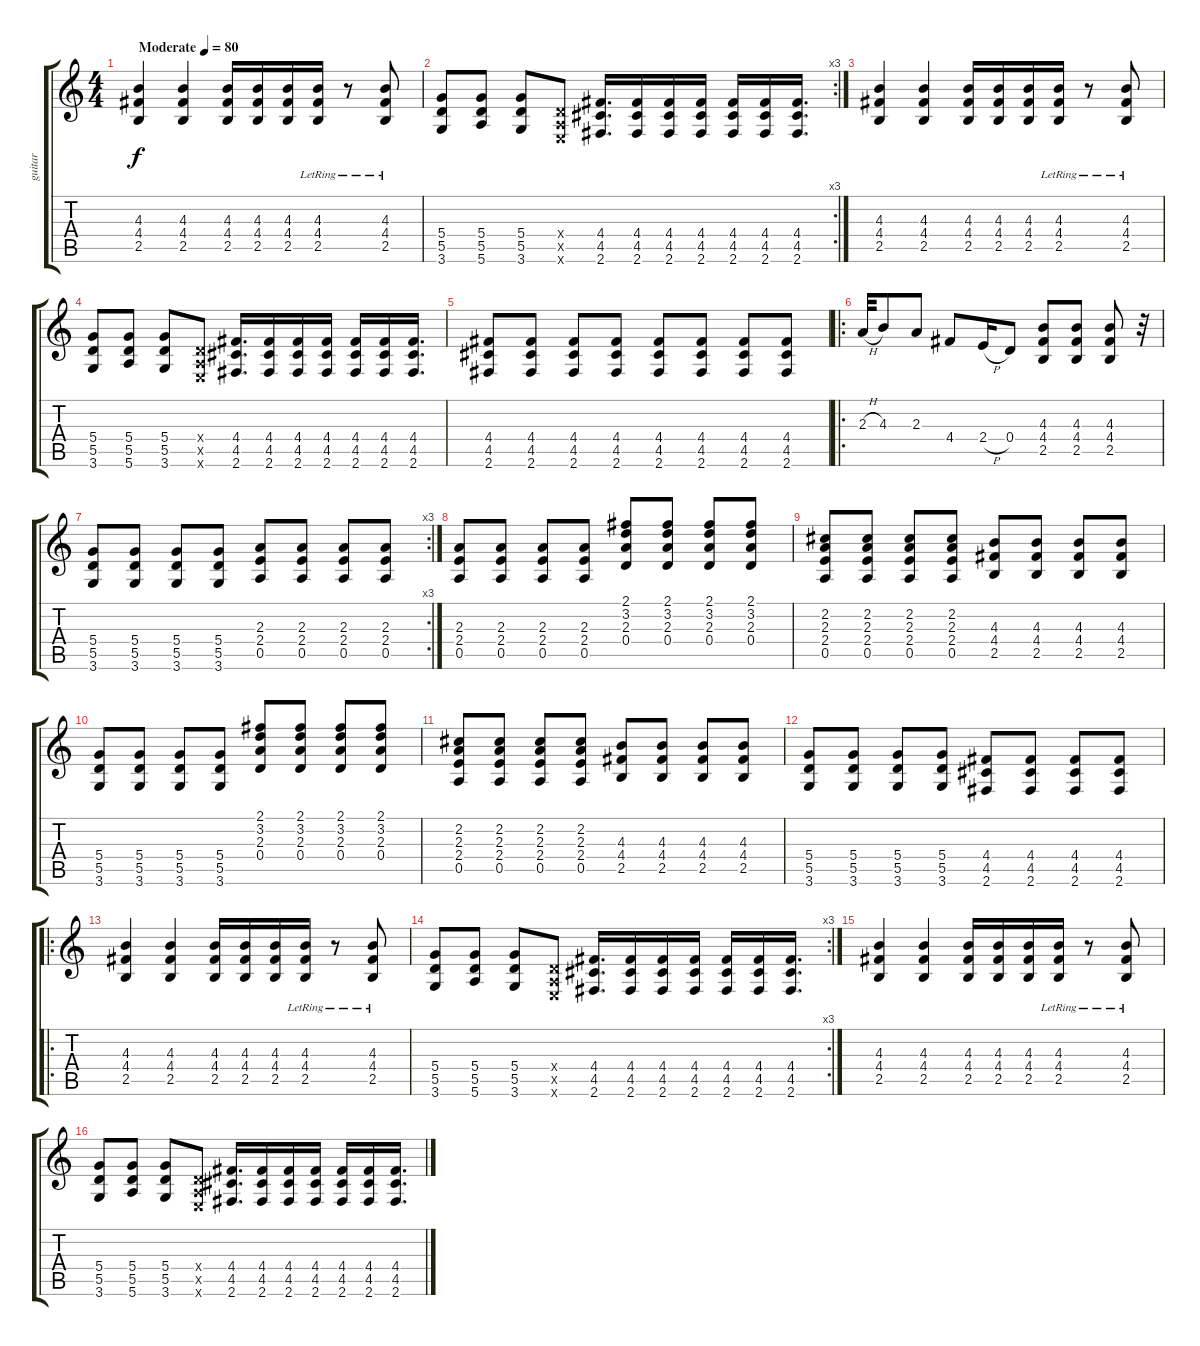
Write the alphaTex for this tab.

\track ("guitar" "guitar") {instrument acousticguitarsteel}
\staff {score tabs}
\tuning (E4 B3 G3 D3 A2 E2) {hide}
\ts (4 4)
\tempo (80 "Moderate")
\clef g2
\ks c
(4.3 4.4 2.5).4{dy f instrument acousticguitarsteel} (4.3 4.4 2.5).4 (4.3 4.4 2.5).16 (4.3 4.4 2.5).16 (4.3 4.4 2.5).16 (4.3{lr} 4.4{lr} 2.5{lr}).16 r.8 (4.3{lr} 4.4{lr} 2.5{lr}).8 |
\rc 3
(5.4 5.5 3.6).8 (5.4 5.5 5.6).8 (5.4 5.5 3.6).8 (0.4{x} 0.5{x} 0.6{x}).8 (4.4 4.5 2.6).16{d} (4.4 4.5 2.6).16 (4.4 4.5 2.6).16 (4.4 4.5 2.6).16 (4.4 4.5 2.6).16 (4.4 4.5 2.6).16 (4.4 4.5 2.6).16{d} |
(4.3 4.4 2.5).4 (4.3 4.4 2.5).4 (4.3 4.4 2.5).16 (4.3 4.4 2.5).16 (4.3 4.4 2.5).16 (4.3{lr} 4.4 2.5).16 r.8 (4.3 4.4{lr} 2.5).8 |
(5.4 5.5 3.6).8 (5.4 5.5 5.6).8 (5.4 5.5 3.6).8 (0.4{x} 0.5{x} 0.6{x}).8 (4.4 4.5 2.6).16{d} (4.4 4.5 2.6).16 (4.4 4.5 2.6).16 (4.4 4.5 2.6).16 (4.4 4.5 2.6).16 (4.4 4.5 2.6).16 (4.4 4.5 2.6).16{d} |
(4.4 4.5 2.6).8 (4.4 4.5 2.6).8 (4.4 4.5 2.6).8 (4.4 4.5 2.6).8 (4.4 4.5 2.6).8 (4.4 4.5 2.6).8 (4.4 4.5 2.6).8 (4.4 4.5 2.6).8 |
\ro
2.3{h}.32 4.3.8 2.3.8 4.4.8 2.4{h}.16 0.4.8 (4.3 4.4 2.5).8 (4.3 4.4 2.5).8 (4.3 4.4 2.5).8 r.32 |
\rc 3
(5.4 5.5 3.6).8 (5.4 5.5 3.6).8 (5.4 5.5 3.6).8 (5.4 5.5 3.6).8 (2.3 2.4 0.5).8 (2.3 2.4 0.5).8 (2.3 2.4 0.5).8 (2.3 2.4 0.5).8 |
(2.3 2.4 0.5).8 (2.3 2.4 0.5).8 (2.3 2.4 0.5).8 (2.3 2.4 0.5).8 (2.1 3.2 2.3 0.4).8 (2.1 3.2 2.3 0.4).8 (2.1 3.2 2.3 0.4).8 (2.1 3.2 2.3 0.4).8 |
(2.2 2.3 2.4 0.5).8 (2.2 2.3 2.4 0.5).8 (2.2 2.3 2.4 0.5).8 (2.2 2.3 2.4 0.5).8 (4.3 4.4 2.5).8 (4.3 4.4 2.5).8 (4.3 4.4 2.5).8 (4.3 4.4 2.5).8 |
(5.4 5.5 3.6).8 (5.4 5.5 3.6).8 (5.4 5.5 3.6).8 (5.4 5.5 3.6).8 (2.1 3.2 2.3 0.4).8 (2.1 3.2 2.3 0.4).8 (2.1 3.2 2.3 0.4).8 (2.1 3.2 2.3 0.4).8 |
(2.2 2.3 2.4 0.5).8 (2.2 2.3 2.4 0.5).8 (2.2 2.3 2.4 0.5).8 (2.2 2.3 2.4 0.5).8 (4.3 4.4 2.5).8 (4.3 4.4 2.5).8 (4.3 4.4 2.5).8 (4.3 4.4 2.5).8 |
(5.4 5.5 3.6).8 (5.4 5.5 3.6).8 (5.4 5.5 3.6).8 (5.4 5.5 3.6).8 (4.4 4.5 2.6).8 (4.4 4.5 2.6).8 (4.4 4.5 2.6).8 (4.4 4.5 2.6).8 |
\ro
(4.3 4.4 2.5).4 (4.3 4.4 2.5).4 (4.3 4.4 2.5).16 (4.3 4.4 2.5).16 (4.3 4.4 2.5).16 (4.3{lr} 4.4 2.5).16 r.8 (4.3 4.4{lr} 2.5).8 |
\rc 3
(5.4 5.5 3.6).8 (5.4 5.5 5.6).8 (5.4 5.5 3.6).8 (0.4{x} 0.5{x} 0.6{x}).8 (4.4 4.5 2.6).16{d} (4.4 4.5 2.6).16 (4.4 4.5 2.6).16 (4.4 4.5 2.6).16 (4.4 4.5 2.6).16 (4.4 4.5 2.6).16 (4.4 4.5 2.6).16{d} |
(4.3 4.4 2.5).4 (4.3 4.4 2.5).4 (4.3 4.4 2.5).16 (4.3 4.4 2.5).16 (4.3 4.4 2.5).16 (4.3{lr} 4.4 2.5).16 r.8 (4.3 4.4 2.5{lr}).8 |
(5.4 5.5 3.6).8 (5.4 5.5 5.6).8 (5.4 5.5 3.6).8 (0.4{x} 0.5{x} 0.6{x}).8 (4.4 4.5 2.6).16{d} (4.4 4.5 2.6).16 (4.4 4.5 2.6).16 (4.4 4.5 2.6).16 (4.4 4.5 2.6).16 (4.4 4.5 2.6).16 (4.4 4.5 2.6).16{d}
